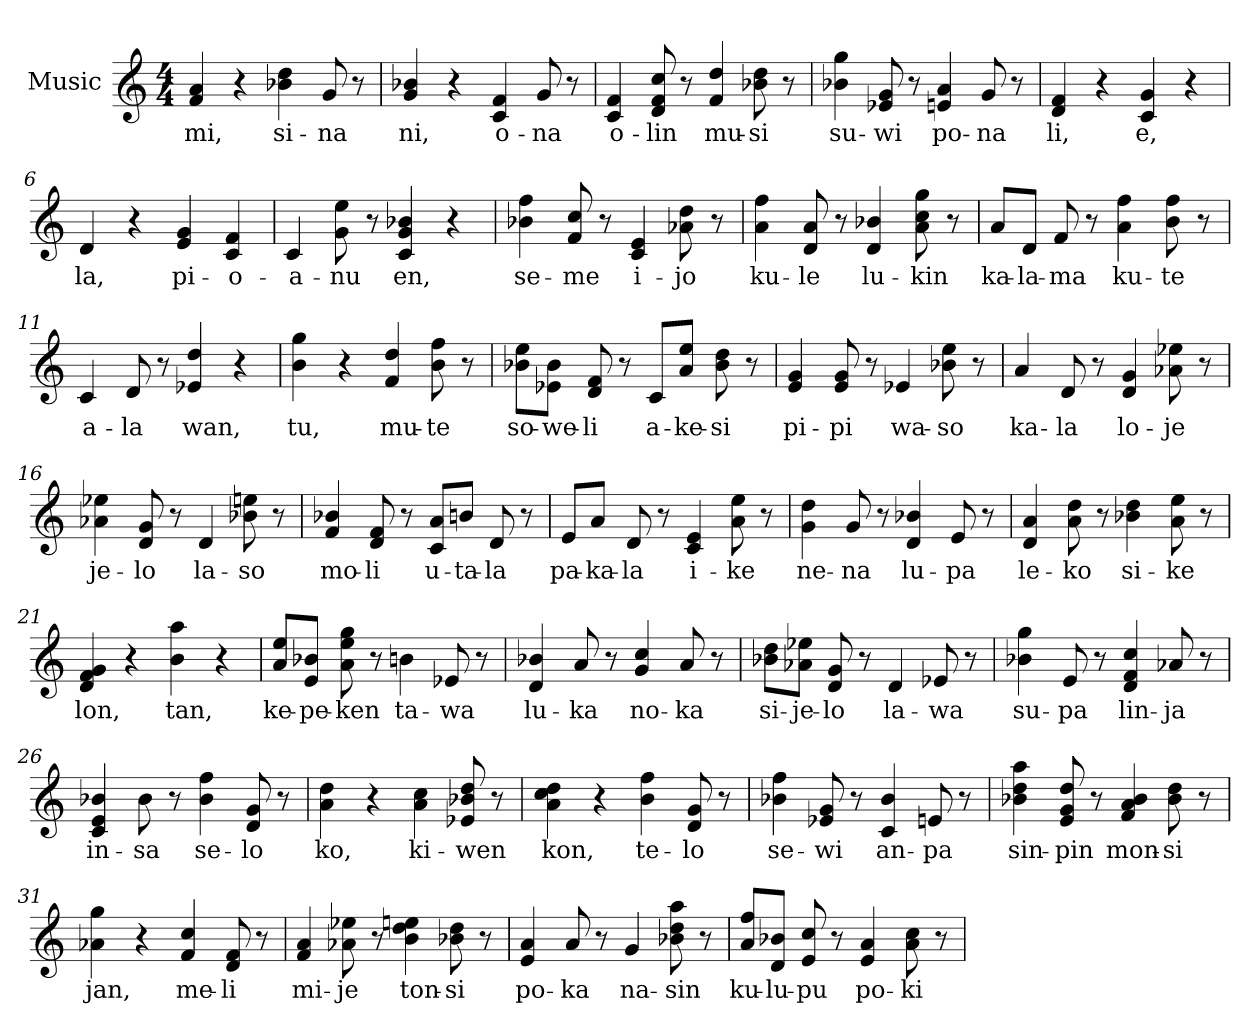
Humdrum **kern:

**kern	**text
*part1	*part1
*staff1	*staff1
*I"Music	*
*clefG2	*
*k[]	*
*M4/4	*
*MM240	*
=1	=1
4f 4a	mi,
4r	.
4b- 4dd	si-
8g	-na
8r	.
=2	=2
4g 4b-	ni,
4r	.
4c 4f	o-
8g	-na
8r	.
=3	=3
4c 4f	o-
8d 8f 8cc	-lin
8r	.
4f 4dd	mu-
8b- 8dd	-si
8r	.
=4	=4
4b- 4gg	su-
8e- 8g	-wi
8r	.
4e 4a	po-
8g	-na
8r	.
=5	=5
4d 4f	li,
4r	.
4c 4g	e,
4r	.
=6	=6
4d	la,
4r	.
4e 4g	pi-
4c 4f	o-
=7	=7
4c	a-
8g 8ee	-nu
8r	.
4c 4g 4b-	en,
4r	.
=8	=8
4b- 4ff	se-
8f 8cc	-me
8r	.
4c 4e	i-
8a- 8dd	-jo
8r	.
=9	=9
4a 4ff	ku-
8d 8a	-le
8r	.
4d 4b-	lu-
8a 8cc 8gg	-kin
8r	.
=10	=10
8a/L	ka-
8d/J	-la-
8f	-ma
8r	.
4a 4ff	ku-
8b 8ff	-te
8r	.
=11	=11
4c	a-
8d	-la
8r	.
4e- 4dd	wan,
4r	.
=12	=12
4b 4gg	tu,
4r	.
4f 4dd	mu-
8b 8ff	-te
8r	.
=13	=13
8b-\ 8ee\L	so-
8e-\ 8b-\J	-we-
8d 8f	-li
8r	.
8c/L	a-
8a/ 8ee/J	-ke-
8b- 8dd	-si
8r	.
=14	=14
4e 4g	pi-
8e 8g	-pi
8r	.
4e-	wa-
8b- 8ee	-so
8r	.
=15	=15
4a	ka-
8d	-la
8r	.
4d 4g	lo-
8a- 8ee-	-je
8r	.
=16	=16
4a- 4ee-	je-
8d 8g	-lo
8r	.
4d	la-
8b- 8ee	-so
8r	.
=17	=17
4f 4b-	mo-
8d 8f	-li
8r	.
8c/ 8a/L	u-
8b/J	-ta-
8d	-la
8r	.
=18	=18
8e/L	pa-
8a/J	-ka-
8d	-la
8r	.
4c 4e	i-
8a 8ee	-ke
8r	.
=19	=19
4g 4dd	ne-
8g	-na
8r	.
4d 4b-	lu-
8e	-pa
8r	.
=20	=20
4d 4a	le-
8a 8dd	-ko
8r	.
4b- 4dd	si-
8a 8ee	-ke
8r	.
=21	=21
4d 4f 4g	lon,
4r	.
4b 4aa	tan,
4r	.
=22	=22
8a/ 8ee/L	ke-
8e/ 8b-/J	-pe-
8a 8ee 8gg	-ken
8r	.
4b	ta-
8e-	-wa
8r	.
=23	=23
4d 4b-	lu-
8a	-ka
8r	.
4g 4cc	no-
8a	-ka
8r	.
=24	=24
8b-\ 8dd\L	si-
8a-\ 8ee-\J	-je-
8d 8g	-lo
8r	.
4d	la-
8e-	-wa
8r	.
=25	=25
4b- 4gg	su-
8e	-pa
8r	.
4d 4f 4cc	lin-
8a-	-ja
8r	.
=26	=26
4c 4e 4b-	in-
8b-	-sa
8r	.
4b- 4ff	se-
8d 8g	-lo
8r	.
=27	=27
4a 4dd	ko,
4r	.
4a 4cc	ki-
8e- 8b- 8dd	-wen
8r	.
=28	=28
4a 4cc 4dd	kon,
4r	.
4b 4ff	te-
8d 8g	-lo
8r	.
=29	=29
4b- 4ff	se-
8e- 8g	-wi
8r	.
4c 4b-	an-
8e	-pa
8r	.
=30	=30
4b- 4dd 4aa	sin-
8e 8g 8dd	-pin
8r	.
4f 4a 4b-	mon-
8b- 8dd	-si
8r	.
=31	=31
4a- 4gg	jan,
4r	.
4f 4cc	me-
8d 8f	-li
8r	.
=32	=32
4f 4a	mi-
8a- 8ee-	-je
8r	.
4b 4dd 4ee	ton-
8b- 8dd	-si
8r	.
=33	=33
4e 4a	po-
8a	-ka
8r	.
4g	na-
8b- 8dd 8aa	-sin
8r	.
=34	=34
8a/ 8ff/L	ku-
8d/ 8b-/J	-lu-
8e 8cc	-pu
8r	.
4e 4a	po-
8a 8cc	-ki
8r	.
=	=
*-	*-
